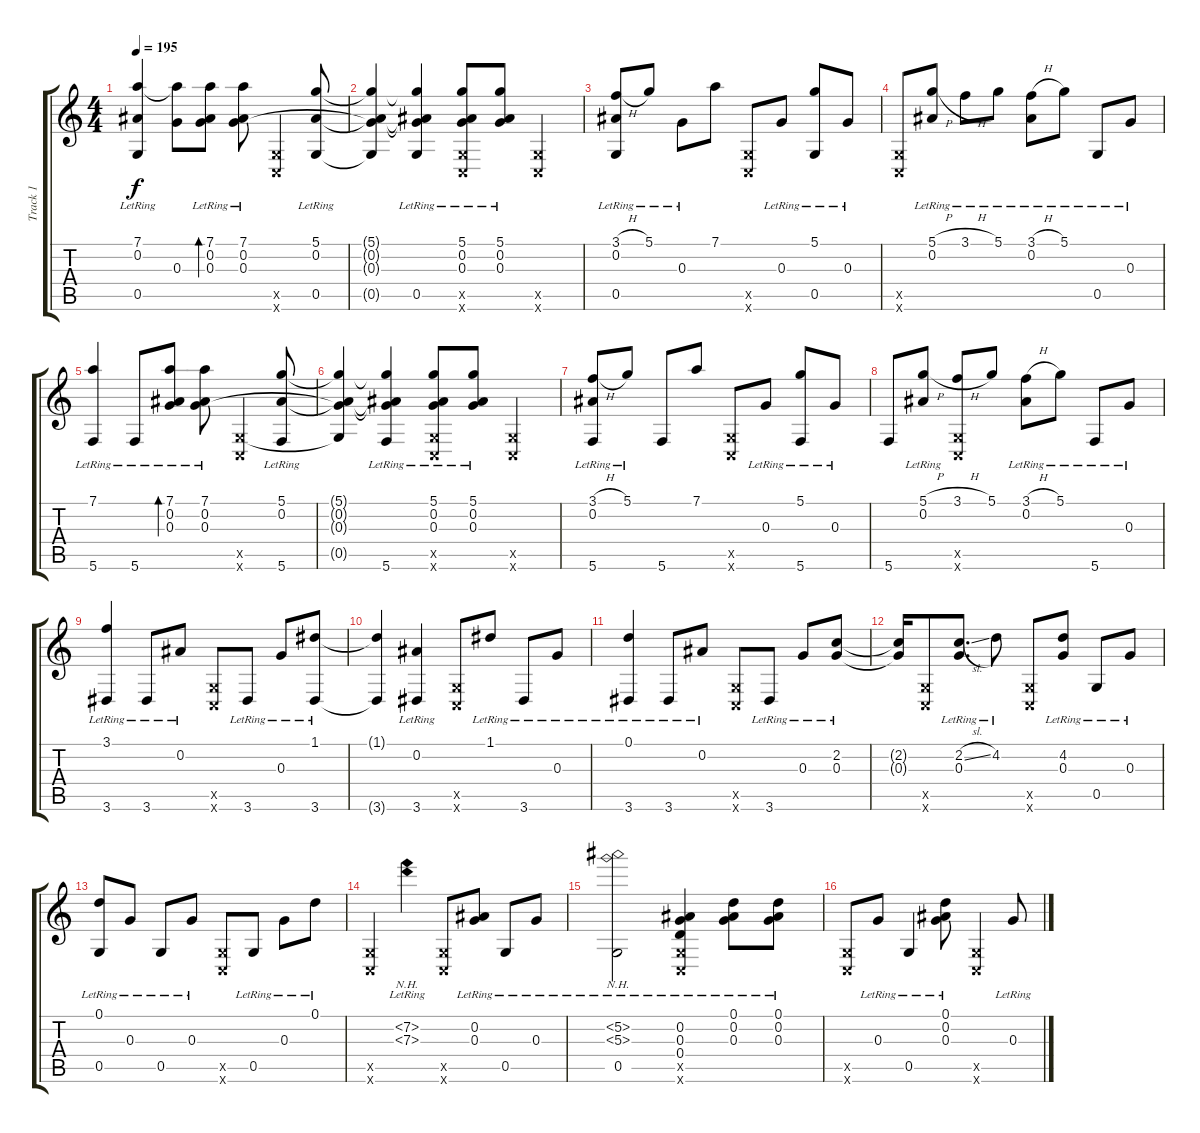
\track ("Track 1" "Track 1") {instrument acousticguitarsteel}
\staff {score tabs}
\tuning (D4 Bb3 G3 D3 G2 C2) {hide}
\ts (4 4)
\tempo 195
\clef g2
\ks c
(7.1{lr} 0.2{lr} 0.5{lr}).4{dy f} (7.1{t} 0.3).8 (7.1 0.2 0.3{lr}).8{bd 480} (7.1{lr} 0.2{lr} 0.3{lr}).8 (0.5{x} 0.6{x}).4 (5.1{lr} 0.2{lr} 0.5{lr}).8 |
(5.1{t} 0.2{t} 0.3{t} 0.5{t}).4 (5.1{t} 0.2{t} 0.3{t} 0.5{lr}).4 (5.1{lr} 0.2{lr} 0.3{lr} 0.5{x} 0.6{x}).8 (5.1{lr} 0.2{lr} 0.3{lr}).8 (0.5{x} 0.6{x}).4 |
(3.1{h lr} 0.2{lr} 0.5{lr}).8 5.1{lr}.8 0.3{lr}.8 7.1.8 (0.5{x} 0.6{x}).8 0.3{lr}.8 (5.1{lr} 0.5{lr}).8 0.3{lr}.8 |
(0.5{x} 0.6{x}).8 (5.1{h lr} 0.2{lr}).8 3.1{h lr}.8 5.1{lr}.8 (3.1{h lr} 0.2{lr}).8 5.1{lr}.8 0.5{lr}.8 0.3{lr}.8 |
(7.1{lr} 5.6{lr}).4 5.6{lr}.8 (7.1 0.2 0.3{lr}).8{bd 60} (7.1{lr} 0.2{lr} 0.3{lr}).8 (0.5{x} 0.6{x}).4 (5.1{lr} 0.2{lr} 5.6{lr}).8 |
(5.1{t} 0.2{t} 0.3{t} 0.5{t}).4 (5.1{t} 0.2{t} 0.3{t} 5.6{lr}).4 (5.1{lr} 0.2{lr} 0.3{lr} 0.5{x} 0.6{x}).8 (5.1{lr} 0.2{lr} 0.3{lr}).8 (0.5{x} 0.6{x}).4 |
(3.1{h lr} 0.2{lr} 5.6{lr}).8 5.1{lr}.8 5.6.8 7.1.8 (0.5{x} 0.6{x}).8 0.3{lr}.8 (5.1{lr} 5.6{lr}).8 0.3{lr}.8 |
5.6.8 (5.1{h} 0.2{lr}).8 (3.1{h} 0.5{x} 0.6{x}).8 5.1.8 (3.1{h lr} 0.2{lr}).8 5.1{lr}.8 5.6{lr}.8 0.3{lr}.8 |
(3.1{lr} 3.6{lr}).4 3.6{lr}.8 0.2{lr}.8 (0.5{x} 0.6{x}).8 3.6{lr}.8 0.3{lr}.8 (1.1 3.6{lr}).8 |
(1.1{t} 3.6{t}).4 (0.2{lr} 3.6{lr}).4 (0.5{x} 0.6{x}).8 1.1{lr}.8 3.6{lr}.8 0.3{lr}.8 |
(0.1{lr} 3.6{lr}).4 3.6{lr}.8 0.2{lr}.8 (0.5{x} 0.6{x}).8 3.6{lr}.8 0.3{lr}.8 (2.2{lr} 0.3).8 |
(2.2{t} 0.3{t}).16 (0.5{x} 0.6{x}).8 (2.2{sl lr} 0.3{lr}).8{d} 4.2{lr}.8 (0.5{x} 0.6{x}).8 (4.2{lr} 0.3{lr}).8 0.5{lr}.8 0.3{lr}.8 |
(0.1{lr} 0.5{lr}).8 0.3{lr}.8 0.5{lr}.8 0.3{lr}.8 (0.5{x} 0.6{x}).8 0.5{lr}.8 0.3{lr}.8 0.1{lr}.8 |
(0.5{x} 0.6{x}).4 (7.2{nh lr} 7.3{nh lr}).4 (0.5{x} 0.6{x}).8 (0.2{lr} 0.3{lr}).8 0.5{lr}.8 0.3{lr}.8 |
(5.2{nh lr} 5.3{nh lr} 0.5{lr}).2 (0.2{lr} 0.3{lr} 0.4{lr} 0.5{x} 0.6{x}).4 (0.1{lr} 0.2{lr} 0.3{lr}).8 (0.1{lr} 0.2{lr} 0.3{lr}).8 |
(0.5{x} 0.6{x}).8 0.3{lr}.8 0.5{lr}.4 (0.1{lr} 0.2{lr} 0.3{lr}).8 (0.5{x} 0.6{x}).4 0.3{lr}.8
